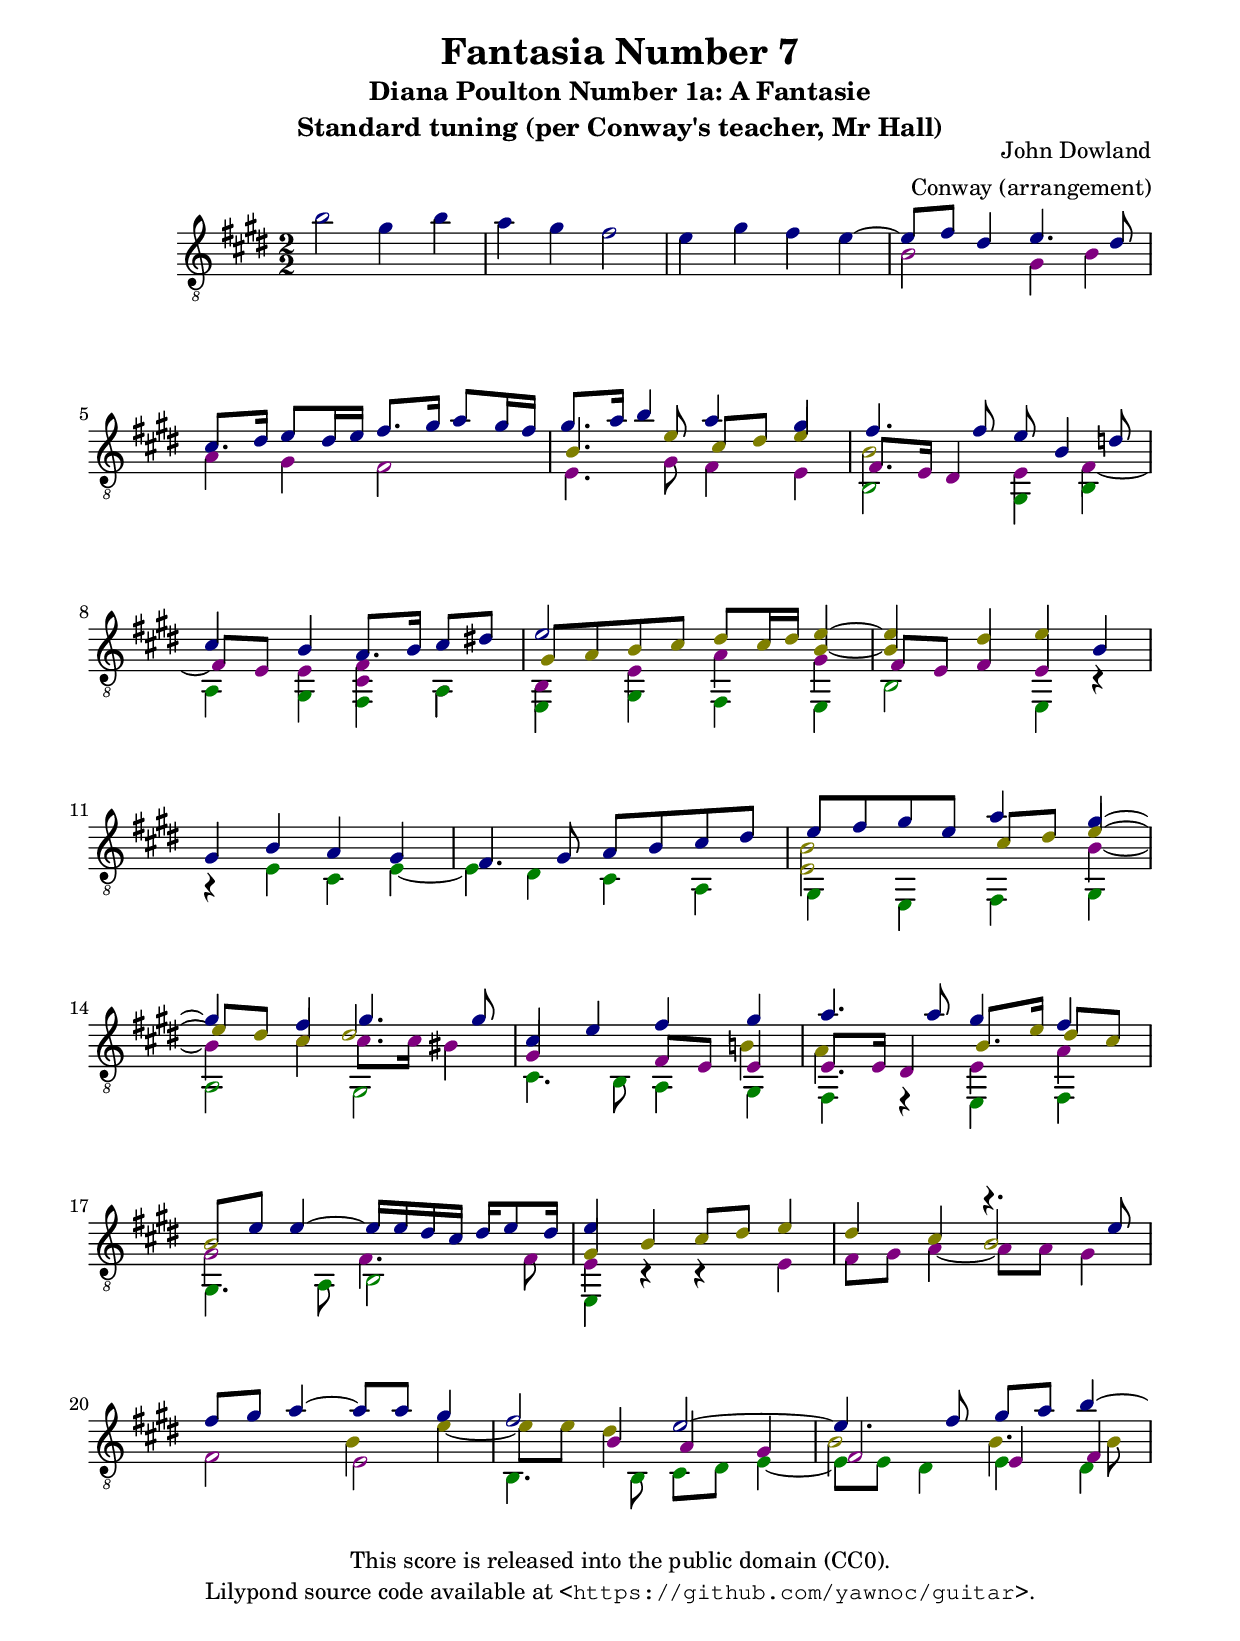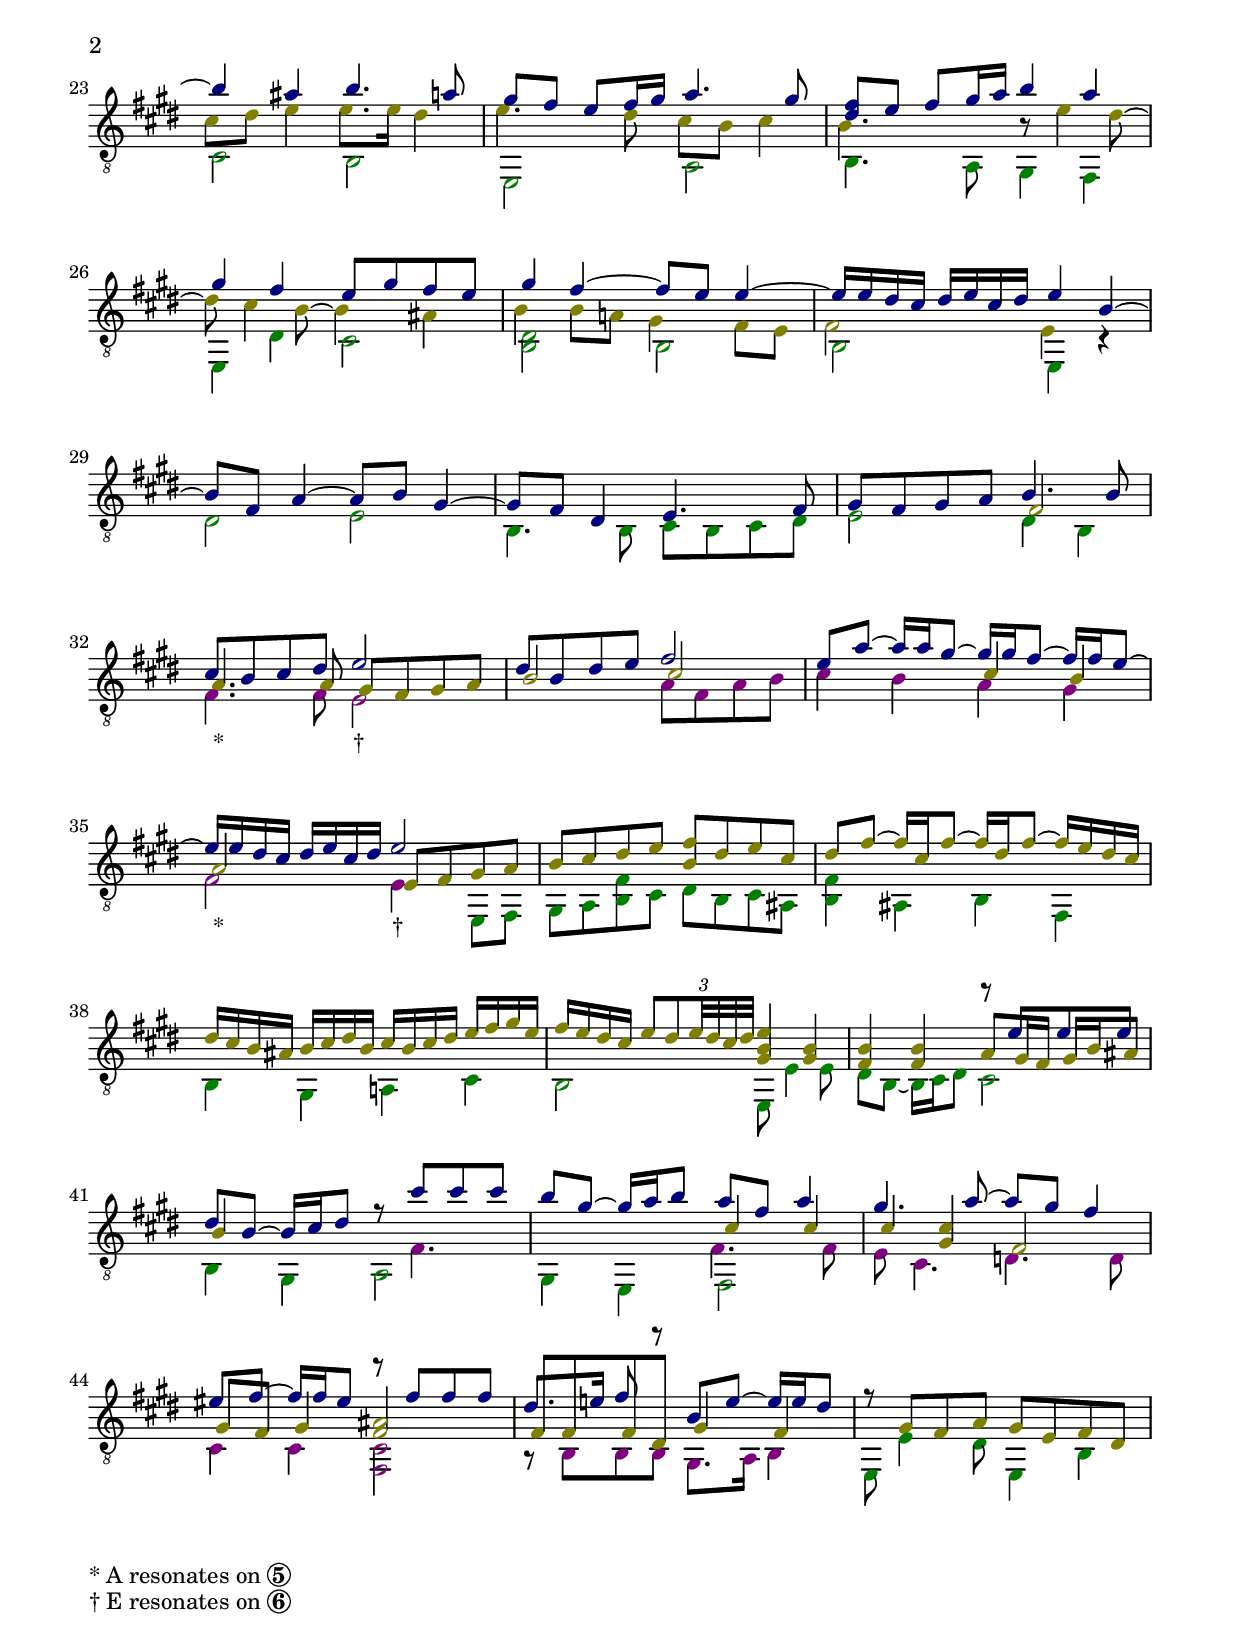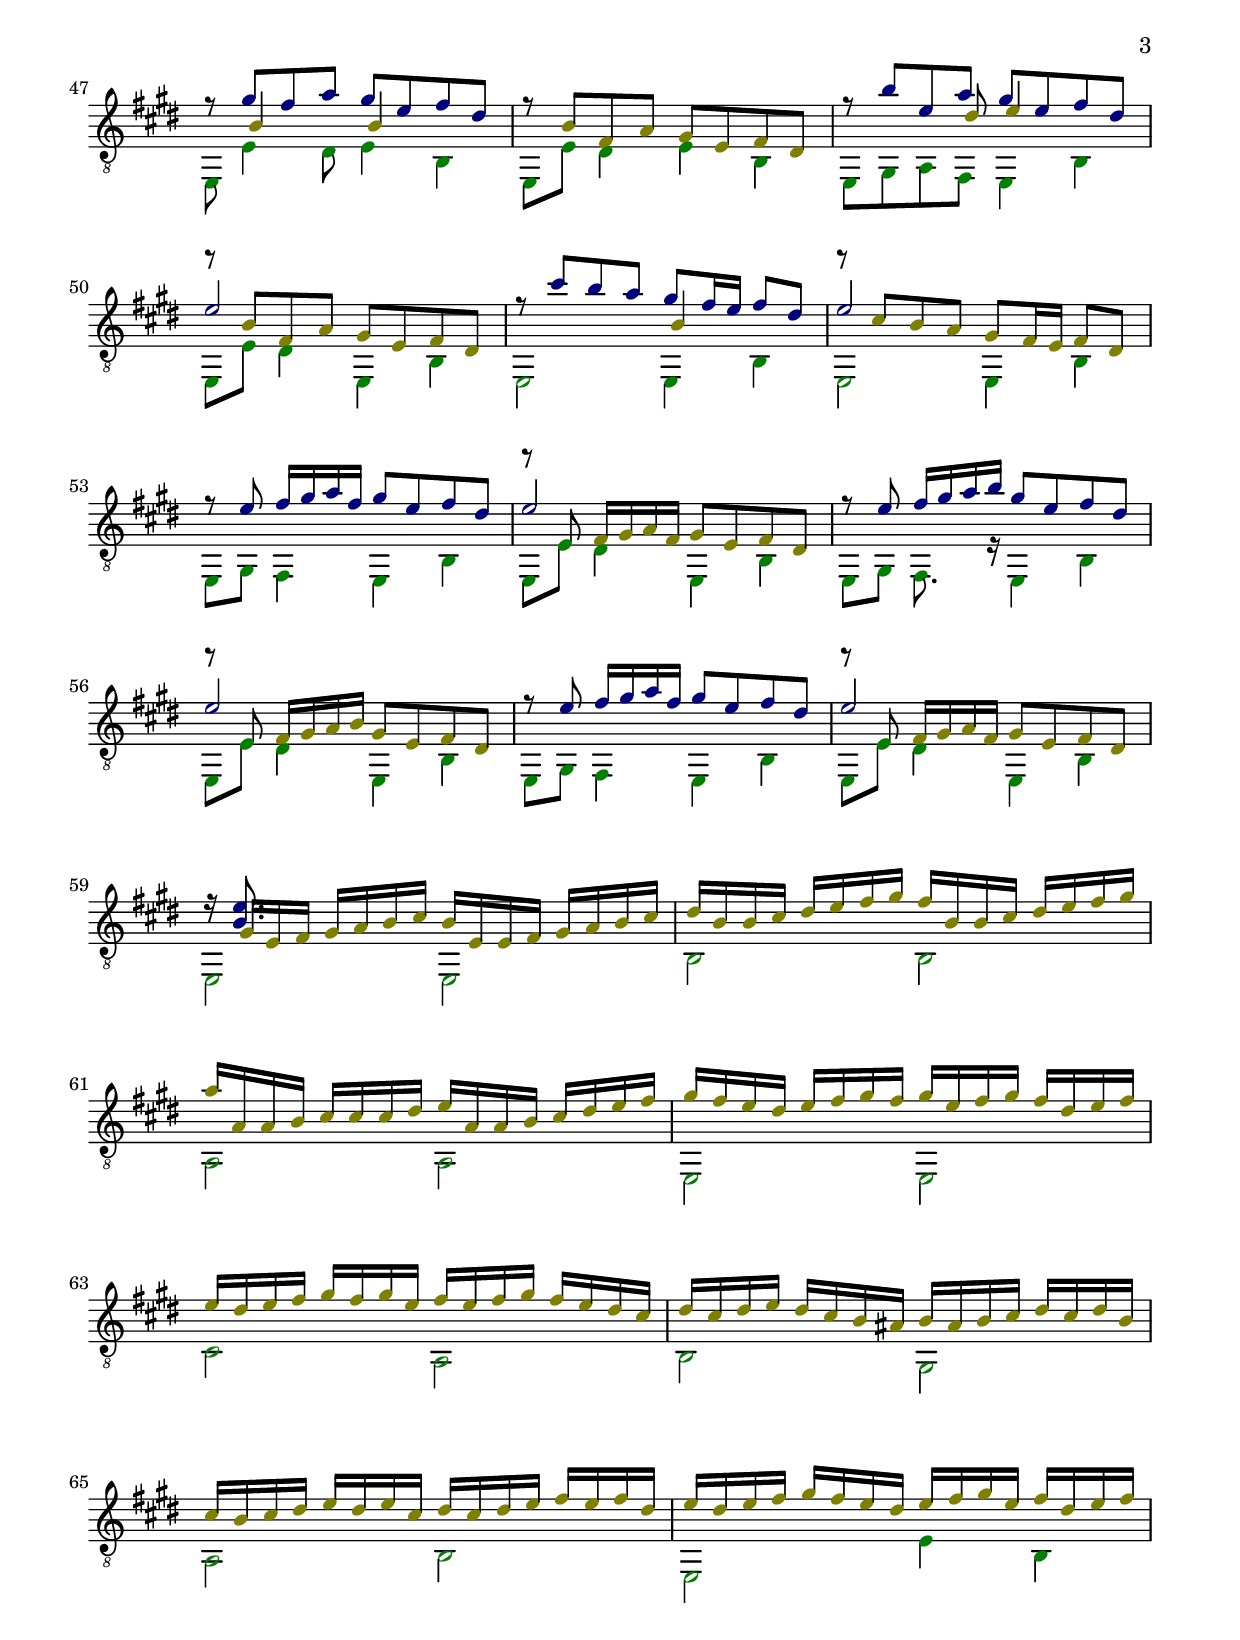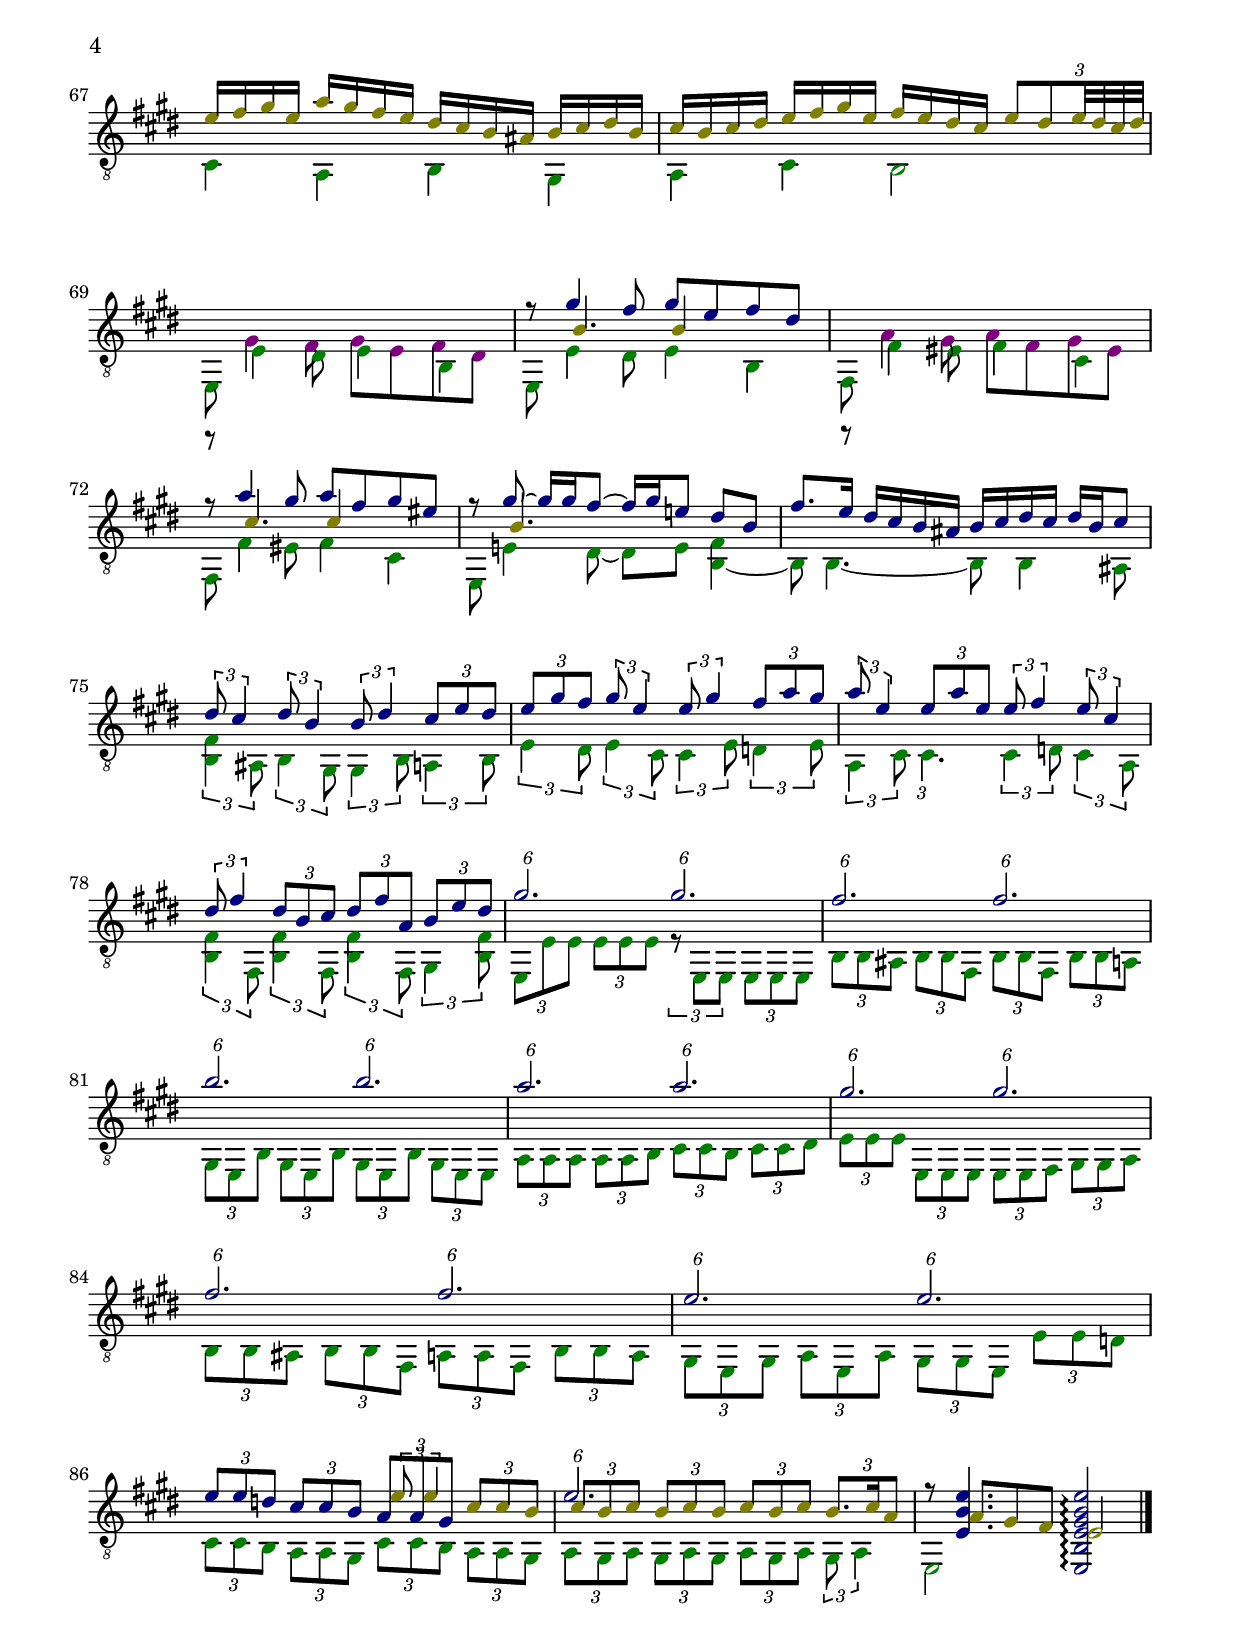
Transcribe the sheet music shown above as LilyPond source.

\version "2.18.2"


%%%%%%%%%%%%%%%%%%%%%%%%%%%%%%%%%%%%%%%%%%%%%%%%%%%%%%%%%%%%%%%%
% General
%%%%%%%%%%%%%%%%%%%%%%%%%%%%%%%%%%%%%%%%%%%%%%%%%%%%%%%%%%%%%%%%

\paper {
  top-margin = 1.5\cm
  left-margin = 1.5\cm
  right-margin = 1.5\cm
  bottom-margin = 1.5\cm
  ragged-last-bottom = ##f
  footnote-separator-markup = \markup { \vspace #1.5 }
}

globalSettings = {
  \accidentalStyle modern
  \compressFullBarRests
  \mergeDifferentlyHeadedOn
  \mergeDifferentlyDottedOn
  \numericTimeSignature
  \pointAndClickOff
  \override TextScript.extra-offset = #'(0 . 0.7)
  \override Score.FootnoteItem.annotation-line = ##f
}

origin-url = "https://github.com/yawnoc/guitar"

\header {
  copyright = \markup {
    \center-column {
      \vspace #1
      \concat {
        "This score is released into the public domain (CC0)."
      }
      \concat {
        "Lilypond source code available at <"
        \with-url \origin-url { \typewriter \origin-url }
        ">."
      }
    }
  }
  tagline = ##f
}

triplet = #(define-music-function
  (parser location music) (ly:music?)
  #{
    \tuplet 3/2 { $music }
  #}
)

tripletDuple = #(define-music-function
  (parser location music) (ly:music?)
  #{
    \tuplet 6/4 { $music }
  #}
)

overrideBeamedStemLengths = #(define-scheme-function
  (parser location lengths) (list?)
  #{
    \override Stem.details.beamed-lengths = $lengths
  #}
)
revertBeamedStemLengths = { \revert Stem.details.beamed-lengths }

overrideBeamVerticalPositions = #(define-scheme-function
  (parser location positions) (pair?)
  #{
    \override Beam.positions = $positions
  #}
)

%%%%%%%%%%%%%%%%%%%%%%%%%%%%%%%%%%%%%%%%%%%%%%%%%%%%%%%%%%%%%%%%
% Semantic bar lines
%%%%%%%%%%%%%%%%%%%%%%%%%%%%%%%%%%%%%%%%%%%%%%%%%%%%%%%%%%%%%%%%

barLineGoto = { \bar "||" }
barLineKeyChange = { \bar "||" }
barLineEnd = { \bar "|." }

%%%%%%%%%%%%%%%%%%%%%%%%%%%%%%%%%%%%%%%%%%%%%%%%%%%%%%%%%%%%%%%%
% Guitar notation
%%%%%%%%%%%%%%%%%%%%%%%%%%%%%%%%%%%%%%%%%%%%%%%%%%%%%%%%%%%%%%%%

stringNumbersAbove = { \set stringNumberOrientations = #'(up) }
stringNumbersBelow = { \set stringNumberOrientations = #'(down) }

fingeringAbove = { \set fingeringOrientations = #'(up) }
fingeringBelow = { \set fingeringOrientations = #'(down) }
fingeringAleft = { \set fingeringOrientations = #'(left) }
fingeringAright = { \set fingeringOrientations = #'(right) }

startGraceMusic = {
  <>(
  \override Fingering.font-size = -6
}
stopGraceMusic = {
  \revert Fingering.font-size
  <>)
}

overrideHorizontalShift = #(define-scheme-function
  (parser location distance) (number?)
  #{
    \override NoteColumn.force-hshift = $distance
  #}
)
revertHorizontalShift = { \revert NoteColumn.force-hshift }

barreSpan = #(define-music-function
  (parser location label offsetPair music)
  (string? (pair? (cons 0 0)) ly:music?)
  (let
    (
      (elements (extract-named-music music '(NoteEvent EventChord)))
    )
    (if
      (pair? elements)
      (let
        (
          (first-element (first elements))
          (last-element (last elements))
        )
        (set!
          (ly:music-property first-element 'articulations)
          (cons
            (make-music 'TextSpanEvent 'span-direction -1)
            (ly:music-property first-element 'articulations)
          )
        )
        (set!
          (ly:music-property last-element 'articulations)
          (cons
            (make-music 'TextSpanEvent 'span-direction 1)
            (ly:music-property last-element 'articulations)
          )
        )
      )
    )
  )
  #{
    \once \override TextSpanner.font-shape = #'upright
    \once \override TextSpanner.style = #'line
    \once \override TextSpanner.extra-offset = #offsetPair
    \once \override TextSpanner.bound-details = #`(
      (left
        (text . ,#{ \markup { \raise #-0.7 { #label \hspace #0.7 }} #})
        (Y . 0)
        (padding . -0.8)
        (attach-dir . -2)
      )
      (right
        (text . ,#{ \markup { \draw-line #'(0 . -1.3) } #}) ;; draw hook
        (Y . 0)
        (padding . -0.5)
        (attach-dir . 2)
      )
    )
    \once \override TextSpanner #'after-line-breaking = #(lambda (grob)
      (let*
        (
          (originalGrob (ly:grob-original grob))
          (splitGrobs (ly:spanner-broken-into originalGrob))
        )
        (if
          (and
            (>= (length splitGrobs) 2)
            (not (eq? (car (last-pair splitGrobs)) grob))
          )
          (begin
            (ly:grob-set-nested-property! grob
              '(bound-details right text)
              #{ \markup { \draw-line #'(0 . 0) } #} ;; suppress draw hook
            )
            (ly:grob-set-property! grob
              'extra-offset
              (cons
                (car offsetPair)
                (+ (cdr offsetPair) 0.7) ;; correction for suppressed hook
              )
            )
            (ly:grob-set-nested-property! grob
              '(bound-details right padding)
              #'-3 ;; increase spanner length
            )
          )
        )
      )
    )
    $music
  #}
)

barre = #(define-scheme-function
  (parser location label) (string?)
  #{
    \markup {
      \center-align {
        \hspace #0.7
        $label
      }
    }
  #}
)

nudgeNextBarre = #(define-scheme-function
  (parser location distance) (number?)
  #{
    \once \override TextScript.X-offset = $distance
  #}
)

position = #(define-scheme-function
  (parser location label) (string?)
  #{
    \markup {
      \center-align {
        \hspace #0.5
        $label
      }
    }
  #}
)

#(define-markup-command
  (markupString layout properties stringNumber) (markup?)
  (interpret-markup layout properties
    #{
      \markup \circle { \bold #stringNumber }
    #}
  )
)

#(define-markup-command
  (resonatesOn layout properties note stringNumber) (markup? markup?)
  (interpret-markup layout properties
    #{
      \markup { #note "resonates on" \markupString #stringNumber }
    #}
  )
)

%%%%%%%%%%%%%%%%%%%%%%%%%%%%%%%%%%%%%%%%%%%%%%%%%%%%%%%%%%%%%%%%
% Goto statements
%%%%%%%%%%%%%%%%%%%%%%%%%%%%%%%%%%%%%%%%%%%%%%%%%%%%%%%%%%%%%%%%

overrideGotoVisibility = {
  \once \override Score.RehearsalMark #'break-visibility = #'#(#t #t #f)
}

makeGotoMark = #(define-scheme-function
  (parser location label) (string?)
  #{
    \mark \markup { \small \italic $label }
  #}
)

simultaneousMarkSeparator = {
  \cadenzaOn
    s1073741824 % stupid, but works
  \cadenzaOff
}

coda = {
  \overrideGotoVisibility
  \mark \markup { \musicglyph #"scripts.coda" }
}

fine = {
  \overrideGotoVisibility
  \makeGotoMark Fine
}

dcAlCoda = {
  \overrideGotoVisibility
  \makeGotoMark "D.C. al Coda"
}

dcAlFine = {
  \overrideGotoVisibility
  \makeGotoMark "D.C. al Fine"
}

toCoda = {
  \overrideGotoVisibility
  \makeGotoMark "to Coda"
}



\header {
  title = "Fantasia Number 7"
  subtitle = \markup {
    \center-column {
      "Diana Poulton Number 1a: A Fantasie"
      "Standard tuning (per Conway's teacher, Mr Hall)"
    }
  }
  composer = "John Dowland"
  arranger = "Conway (arrangement)"
}


initialSignatures = {
  \clef "treble_8"
  \key e \major
  \time 2/2
  \set Timing.beamExceptions = #'()
  \set Timing.baseMoment = #(ly:make-moment 1/4)
  \set Timing.beatStructure = #'(1 1 1 1)
  \set Timing.beamExceptions = #'(
    (
      end
        .
      (
        ((1 . 8) . (4 4)) ;; quavers by fours
        ((1 . 12) . (3 3 3 3)) ;; anything shorter by beat
      )
    )
  )
}


highVoiceMusic = {
  
  \override NoteHead.color = #darkblue
  
  % Main theme high
  \barNumberCheck #1
  \relative c'' {
    \stemDown
    b2 gis4 b |
    a gis fis2 |
    e4 gis fis e~ |
    \stemUp
    e8 fis dis4 e4. dis8 |
    cis8. dis16 e8 dis16 e fis8. gis16 a8 gis16 fis |
    gis8. a16 b4 a gis |
    \once \overrideHorizontalShift #0.3 fis4. fis8 e8 b4 d8 |
    cis4 b a8. b16 cis8 dis |
    e2 s2 |
    s2 s4
  }
  
  % Main theme low
  \barNumberCheck #10
  \relative c' {
    b4 |
    gis b a gis |
    fis4. gis8 a b cis dis |
    e fis gis e a4 gis~ |
    gis
      \shiftOn
        \once \overrideHorizontalShift #0
        fis
      \shiftOff
      \once \overrideHorizontalShift #0.45 gis4. gis8 |
    cis,4 e fis gis |
    a4. a8 gis4 fis |
    \once \hide NoteHead b,8 e e4~ e16 e dis cis dis16 e8 dis16 |
    e4
  }
  
  % Tee-tee taa high
  \barNumberCheck #18
  \relative c'' {
    s4 s2 |
    s2 c4.\rest e,8 |
    fis8 gis a4~ a8 a gis4 |
    fis2 e2~ |
    e4. fis8 gis8 a b4~ |
    b ais b4. a8 |
    gis8 fis e8 fis16 gis a4. gis8 |
    <fis dis>8 e fis8 gis16 a b4 a |
    gis fis e8 gis fis e |
    gis4 fis~ fis8 e e4~ |
    e16 e dis cis dis e cis dis e4
  }
  
  % Tee-tee taa low
  \barNumberCheck #28
  \relative c' {
    b4~ |
    b8 fis a4~ a8 b gis4~ |
    gis8 fis dis4 e4. fis8 |
    gis fis gis a b4. b8 |
    cis b cis dis e2 |
    dis8 b dis e fis2 |
    e8 a~ a16 a gis8~ gis16 gis fis8~ fis16 fis e8~ |
    e16 e dis cis dis e cis dis e2 |
  }
  
  % Ascending scale
  \barNumberCheck #36
  {
    s1 * 3 |
    s2
  }
  
  % Tee-tee-tee
  \barNumberCheck #39
  \relative c' {
    s2 |
    s2 r8 e e e |
    dis b~ b16 cis dis8 r8 cis' cis cis |
    b8 gis~ gis16 a b8 a8 fis a4 |
    gis4. a8~ a gis fis4 |
    eis8 fis~ fis16 fis eis8 r8 fis fis fis |
    dis8. e16 fis8 r b,8 e~ e16 e dis8 |
  }
  
  % Majestic theme
  \barNumberCheck #46
  \relative c'' {
    s1 |
    r8 gis fis a gis e fis dis |
    s1 |
    r8 b' e, a gis e fis dis |
    e2 s2 |
    r8 cis' b a gis8 fis16 e fis8 dis |
    e2 s2 |
    r8 e fis16 gis a fis gis8 e fis dis |
    e2 s2 |
    r8 e fis16 gis a b gis8 e fis dis |
    e2 s2 |
    r8 e fis16 gis a fis gis8 e fis dis |
    e2 s2 |
  }
  
  % Scale runs
  \barNumberCheck #59
  \relative c' {
    r16 <e b>8. s4 s2 |
    s1 * 9 |
  }
  
  % Majestic interlude
  \barNumberCheck #69
  \relative c'' {
    s1 |
    r8 gis4 fis8 gis e fis dis |
    s1 |
    r8 a'4 gis8 a fis gis eis |
    r8 gis~ gis16 gis fis8~ fis16 gis e8 dis b |
    fis'8. e16 dis cis b ais
      b16 cis dis cis dis b cis8 |
  }
  
  % Triple runs
  \barNumberCheck #75
  \relative c' {
    \triplet { dis8 cis4 } \triplet { dis8 b4 }
      \triplet { b8 dis4 } \triplet { cis8 e dis } |
    \triplet { e8 gis fis } \triplet { gis8 e4 }
      \triplet { e8 gis4 } \triplet { fis8 a gis } |
    \triplet { a8 e4 } \triplet { e8 a e }
      \triplet { e8 fis4 } \triplet { e8 cis4 } |
    \triplet { dis8 fis4 } \triplet { dis8 b cis }
      \triplet { dis8 fis a, } \triplet { b e dis } |
    \tripletDuple { gis2. } \tripletDuple { gis } |
    \tripletDuple { fis } \tripletDuple { fis } |
    \tripletDuple { b } \tripletDuple { b } |
    \tripletDuple { a } \tripletDuple { a } |
    \tripletDuple { gis } \tripletDuple { gis } |
    \tripletDuple { fis } \tripletDuple { fis } |
    \tripletDuple { e } \tripletDuple { e } |
    \triplet { e8 e d } \triplet { cis cis b }
      \triplet { a a gis } s4 |
    \tripletDuple { e'2. } s2 |
  }
  
  % Finishing chords
  \barNumberCheck #88
  \relative c {
    r8 <e b' e>4.
      <e, b' e gis b e>2 \arpeggio
      \barLineEnd
  }
  
}


lowVoiceMusic = {
  
  \override NoteHead.color = #darkgreen
  
  % Main theme high
  \barNumberCheck #1
  \relative c {
    s1 * 6 |
    b2 gis4 b |
    a gis fis a |
    e gis fis e |
    b'2 e,4
  }
  
  % Main theme low
  \barNumberCheck #10
  \relative c {
    r4 |
    r4 e cis e~ |
    e dis cis a |
    gis e fis gis |
    a2 gis |
    cis4. b8 a4 gis |
    fis r e fis |
    gis4. a8 b2 |
    e,4
  }
  
  % Tee-tee taa high
  \barNumberCheck #18
  \relative c {
    s4 s4 s4 |
    s1 * 2 |
    b4. b8 cis8 dis e4~ |
    e8 e dis4 e4 dis |
    cis2 b |
    e, a |
    b4. a8 gis4 fis |
    e dis' cis2 |
    <b dis> b |
    b e,4
  }
  
  % Tee-tee taa low
  \barNumberCheck #28
  \relative c {
    r4 |
    dis2 e |
    b4. b8 cis b cis dis |
    e2 dis4 b |
    s1 * 3 |
    s2
  }
  
  % Ascending scale
  \barNumberCheck #35
  \relative c, {
    s4 e8 fis |
    gis a <b fis'> cis dis b cis ais |
    <b fis'>4 ais b fis |
    b gis a cis |
    b2
  }
  
  % Tee-tee-tee
  \barNumberCheck #39
  \relative c, {
    e8 e'4 e8 |
    dis8 b~ b16 cis dis8 cis2 |
    b4 gis a2 |
    gis4 e fis2 |
    s1 * 3 |
  }
  
  % Majestic theme
  \barNumberCheck #46
  \relative c, {
    e8 e'4 dis8 e,4 b' |
    e,8 e'4 dis8 e4 b |
    e,8 e' dis4 e b |
    e,8 gis a fis e4 b' |
    e,8 e' dis4 e, b' |
    e,2 e4 b' |
    e,2 e4 b' |
    e,8 gis fis4 e b' |
    e,8 e' dis4 e, b' |
    e,8[ gis] fis8. r16 e4 b' |
    e,8 e' dis4 e, b' |
    e,8 gis fis4 e b' |
    e,8 e' dis4 e, b' |
  }
  
  % Scale runs
  \barNumberCheck #59
  \relative c, {
    e2 e |
    b' b |
    a a |
    e e |
    cis' a |
    b gis |
    a b |
    e, e'4 b |
    cis a b gis |
    a cis b2 |
  }
  
  % Majestic interlude
  \barNumberCheck #69
  \relative c, {
    e8 e'4 dis8 e4 b |
    e,8 e'4 dis8 e4 b |
    fis8 fis'4 eis8 fis4 cis |
    fis,8 fis'4 eis8 fis4 cis |
    e,8 e'4 dis8~ dis e <b~ fis'>4 |
    b8 b4.~ b8 b4 ais8 |
  }
  
  % Triple runs
  \barNumberCheck #75
  \relative c {
    \triplet { <b fis'>4 ais8 } \triplet { b4 gis8 }
      \triplet { gis4 b8 } \triplet { a4 b8 } |
    \triplet { e4 dis8 } \triplet { e4 cis8 }
      \triplet { cis4 e8 } \triplet { d4 e8 } |
    \triplet { a,4 cis8 } \triplet { cis4. }
      \triplet { cis4 d8 } \triplet { cis4 a8 } |
    \triplet { <b fis'>4 fis8 } \triplet { <b fis'>4 fis8 }
      \triplet { <b fis'>4 fis8 } \triplet { gis4 <b fis'>8 } |
    \triplet { e,8 e' e } \triplet { e e e }
      \triplet { r e, e } \triplet { e e e } |
    \triplet { b' b ais } \triplet { b b fis }
      \triplet { b b fis } \triplet { b b a } |
    \triplet { gis e b' } \triplet { gis e b' }
      \triplet { gis e b' } \triplet { gis e e } |
    \triplet { a a a } \triplet { a a b }
      \triplet { cis cis b } \triplet { cis cis dis } |
    \triplet { e e e } \triplet { e, e e }
      \triplet { e e fis } \triplet { gis gis a } |
    \triplet { b b ais } \triplet { b b fis }
      \triplet { a a fis } \triplet { b b a } |
    \triplet { gis e gis } \triplet { a e a }
      \triplet { gis gis e } \triplet { e' e d } |
    \triplet { cis cis b } \triplet { a a gis }
      \triplet { cis cis b } \triplet { a a gis } |
    \triplet { a gis a } \triplet { gis a gis }
      \triplet { a gis a } \triplet { gis8 a4 } |
  }
  
  % Finishing chords
  \barNumberCheck #88
  \relative c, {
    e2 s2 |
  }
  
}


upperMiddleVoiceMusic = {
  
  \override NoteHead.color = #darkyellow
  
  % Main theme high
  \barNumberCheck #1
  \relative c' {
    s1 * 5 |
    \once \overrideHorizontalShift #0.4 b4. e8
      cis8 dis
      \once \overrideHorizontalShift #0 e4 |
    \stemDown
    \once \overrideHorizontalShift #0 b2 s2 |
    \stemUp
    s1 |
    gis8 a b cis dis8 cis16 \shiftOff dis <e~ b_~>4 |
    <e b> dis e
    \shiftOn
  }
  
  % Main theme low
  \barNumberCheck #10
  \relative c' {
    s4 |
    s1 * 2 |
    \stemDown
    <b e,>2
    \stemUp
      cis8 dis \once \overrideHorizontalShift #0 e4~ |
    e8 dis
      \shiftOff cis4 \shiftOn
      \once \overrideHorizontalShift #-0.75 dis2 |
    s2 s4 \stemDown b4 |
    a4 s4 \stemUp b8. e16 dis8 cis |
      \once \overrideHorizontalShift #-0.07
      \once \hide Stem
        b2
      s2 |
    \once \overrideHorizontalShift #0 gis4
  }
  
  % Tee-tee taa high
  \barNumberCheck #18
  \relative c' {
    b4 cis8 dis e4 |
    dis4 cis b2 |
    \stemDown
    s2 b4 e_~ |
    \once \overrideHorizontalShift #0.9 e8 e dis4 s2 |
    b2 b4. b8 |
    cis8 dis e4 e8. e16 dis4 |
    e4. dis8 cis8 b cis4 |
    b4. s8 b8\rest e4 dis8~ |
    dis8 cis4 b8~ b4 ais |
    b4 b8 a gis4 fis8 e |
    fis2 e4
    \stemUp
  }
  
  % Tee-tee taa low
  \barNumberCheck #28
  \relative c {
    s4 |
    s1 * 2 |
    s2 fis2 |
    \footnote "*" #'(0 . -4) \markup { "*" \resonatesOn A 5 }
    a4. a8 gis fis gis a |
    b2 cis |
    s2 cis4 b |
    \footnote "*" #'(0 . -4) \markup { }
    a2
  }
  
  % Ascending scale
  \barNumberCheck #35
  \relative c {
    e8 fis gis a |
    b cis dis e <fis b,> dis e cis |
    dis fis~ fis16 cis fis8~ fis16 dis fis8~ fis16 e dis cis |
    dis cis b ais b cis dis b cis b cis dis e fis gis e |
    fis e dis cis \triplet { e8 dis e32 dis cis dis } <e b gis>4
  }
  
  % Tee-tee-tee
  \barNumberCheck #39
  \relative c' {
    <b gis>4 |
    <b fis> <b fis> a8 gis16 fis gis16 b ais8 |
    b4 s4 s2 |
    s2 cis4 cis |
    cis <cis gis> fis,2 |
    gis8 fis gis4 <ais fis>2 |
    fis8 fis fis dis gis4 fis |
  }
  
  % Majestic theme
  \barNumberCheck #46
  \relative c' {
    r8 gis fis a gis e fis dis |
    s8 b'4 s8 b4 s4 |
    r8 b8 fis a gis e fis dis |
    s4. dis'8 e4 s4 |
    r8 b8 fis a gis e fis dis |
    s2 b'4 s4 |
    r8 cis b a gis8 fis16 e fis8 dis |
    s1 |
    r8 e fis16 gis a fis gis8 e fis dis |
    s1 |
    r8 e fis16 gis a b gis8 e fis dis |
    s1 |
    r8 e fis16 gis a fis gis8 e fis dis |
  }
  
  % Scale runs
  \barNumberCheck #59
  \relative c' {
    s16 gis e fis gis a b cis
      b e, e fis gis a b cis |
    dis b b cis dis e fis gis
      fis b, b cis dis e fis gis |
    a a, a b cis cis cis dis
      e a, a b cis dis e fis |
    gis fis e dis e fis gis fis
      gis e fis gis fis dis e fis |
    e dis e fis gis fis gis e
      fis e fis gis fis e dis cis |
    dis cis dis e dis cis b ais
      b ais b cis dis cis dis b |
    cis b cis dis e dis e cis
      dis cis dis e fis e fis dis |
    e dis e fis gis fis e dis
      e fis gis e
      fis dis e fis |
    e fis gis e
      a gis fis e
      dis cis b ais
      b cis dis b |
    cis b cis dis
      e fis gis e
      fis e dis cis
      \triplet { e8 dis e32 dis cis dis } |
  }
  
  % Majestic interlude
  \barNumberCheck #69
  \relative c' {
    s1 |
    s8 b4. b4 s4 |
    s1 |
    s8 cis4. cis4 s4 |
    s8 b4. s2 |
    s1 |
  }
  
  % Triple runs
  \barNumberCheck #75
  \relative c' {
    s1 * 11 |
    s2 \triplet { e8 e4 } \triplet { cis8 cis b } |
    \triplet { cis b cis } \triplet { b cis b }
      \triplet { cis b cis } \triplet { b8. cis16 a8 } |
  }
  
  % Finishing chords
  \barNumberCheck #88
  \relative c' {
    s8 a gis fis e2 |
  }
  
}


lowerMiddleVoiceMusic = {
  
  \override NoteHead.color = #darkmagenta
  
  % Main theme high
  \barNumberCheck #1
  \relative c' {
    s1 * 3 |
    \shiftOff
    b2 gis4 b |
    a gis fis2 |
    \once \overrideHorizontalShift #0.3 e4. gis8 fis4 e |
    \shiftOn
    \stemUp
    \overrideBeamedStemLengths #'(3)
    fis8. e16 dis4 \stemDown
    \revertBeamedStemLengths
      \overrideHorizontalShift #0 e4 fis~ |
      \revertHorizontalShift
    \stemUp
    fis8 e \stemDown
      \overrideHorizontalShift #0 e4 <cis fis>4 a |
    b e a gis |
      \revertHorizontalShift
    \stemUp
    fis8 e
      \overrideHorizontalShift #0 fis4 e
      \revertHorizontalShift
    \stemDown
  }
  
  % Main theme low
  \barNumberCheck #10
  \relative c {
    s4 |
    s1 * 2 |
    s2 s4 \overrideHorizontalShift #0 b'4~ |
    b \revertHorizontalShift
      \shiftOff cis \shiftOn
      \overrideBeamedStemLengths #'(3)
      \once \overrideHorizontalShift #0.3
        cis8. cis16
      \revertBeamedStemLengths
      bis4 |
    \stemUp
    \once \overrideHorizontalShift #0 gis4 s4
      \once \overrideHorizontalShift #0 fis8 e
      \once \overrideHorizontalShift #0 e4 |
    \once \overrideHorizontalShift #0 e8. e16 dis4
      \stemDown
      \overrideHorizontalShift #0 e4 a |
      \revertHorizontalShift
    \once \overrideHorizontalShift #-0.07 gis2 fis4. fis8 |
    \once \overrideHorizontalShift #0 e4
  }
  
  % Tee-tee taa high
  \barNumberCheck #18
  \relative c {
    \shiftOff
    r4 r e |
    fis8 gis a4~ a8 a gis4 |
    fis2 e |
    \shiftOn
    \stemUp
    s4 b' a gis |
    fis2 e4 fis |
    \stemDown
    s1 * 5 |
    s2 s4
  }
  
  % Tee-tee taa low
  \barNumberCheck #28
  \relative c {
    s4 |
    s1 * 3 |
    fis4. fis8
      \footnote "†" #'(0 . -2.5) \markup { "†" \resonatesOn E 6 }
      e2 |
    s2 a8 fis a b |
    cis4 b a gis |
    fis2
      \footnote "†" #'(0 . -2.5) \markup { }
      e4
  }
  
  % Ascending scale
  \barNumberCheck #35
  {
    s4 |
    s1 * 3 |
    s2
  }
  
  % Tee-tee-tee
  \barNumberCheck #39
  \relative c {
    s2 |
    s1 |
    s2 s8 fis4. |
    s2 fis4. fis8 |
    e8 cis4. d4. d8 |
    cis4 cis <cis fis,>2 |
    r8 b b b gis8. a16 b4 |
  }
  
  % Majestic theme
  \barNumberCheck #46
  {
    s1 * 13 |
  }
  
  % Scale runs
  \barNumberCheck #59
  {
    s1 * 10 |
  }
  
  % Majestic interlude
  \barNumberCheck #69
  \relative c' {
    r8 gis4 fis8 gis e fis dis |
    s1 |
    r8 a'4 gis8 a fis gis eis |
    s1 * 3 |
  }
  
}


allMusic = {
  \new Staff \with {
    midiInstrument = #"acoustic guitar (nylon)"
  }
  \globalSettings
  \initialSignatures
  <<
    << \highVoiceMusic >>
      \\
    << \lowVoiceMusic >>
      \\
    << \upperMiddleVoiceMusic >>
      \\
    << \lowerMiddleVoiceMusic >>
  >>
}


\score {
  \allMusic
}

\score {
  \allMusic
  \midi { }
}
